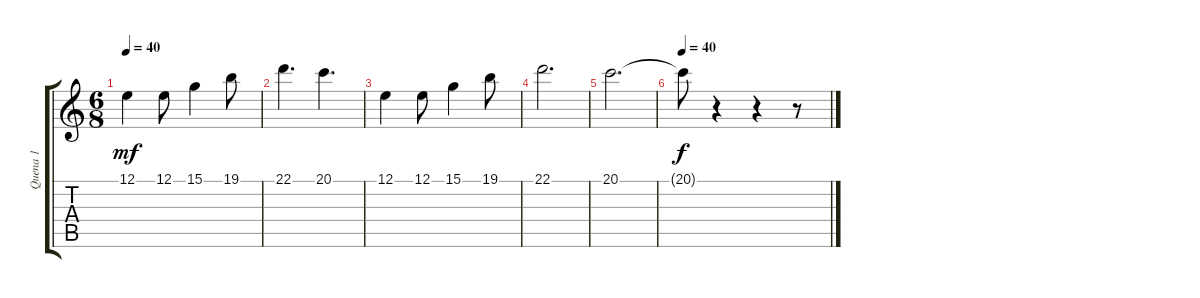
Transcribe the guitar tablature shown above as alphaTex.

\track ("Quena 1" "Quena 1") {instrument piccolo}
\staff {score tabs}
\tuning (E4 B3 G3 D3 A2 E2) {hide}
\ts (6 8)
\tempo 40
\clef g2
\ks c
12.1.4{dy mf} 12.1.8 15.1.4 19.1.8 |
22.1.4{d} 20.1.4{d} |
12.1.4 12.1.8 15.1.4 19.1.8 |
22.1.2{d} |
20.1.2{d} |
\tempo 40
20.1{t}.8{dy f} r.4 r.4 r.8
